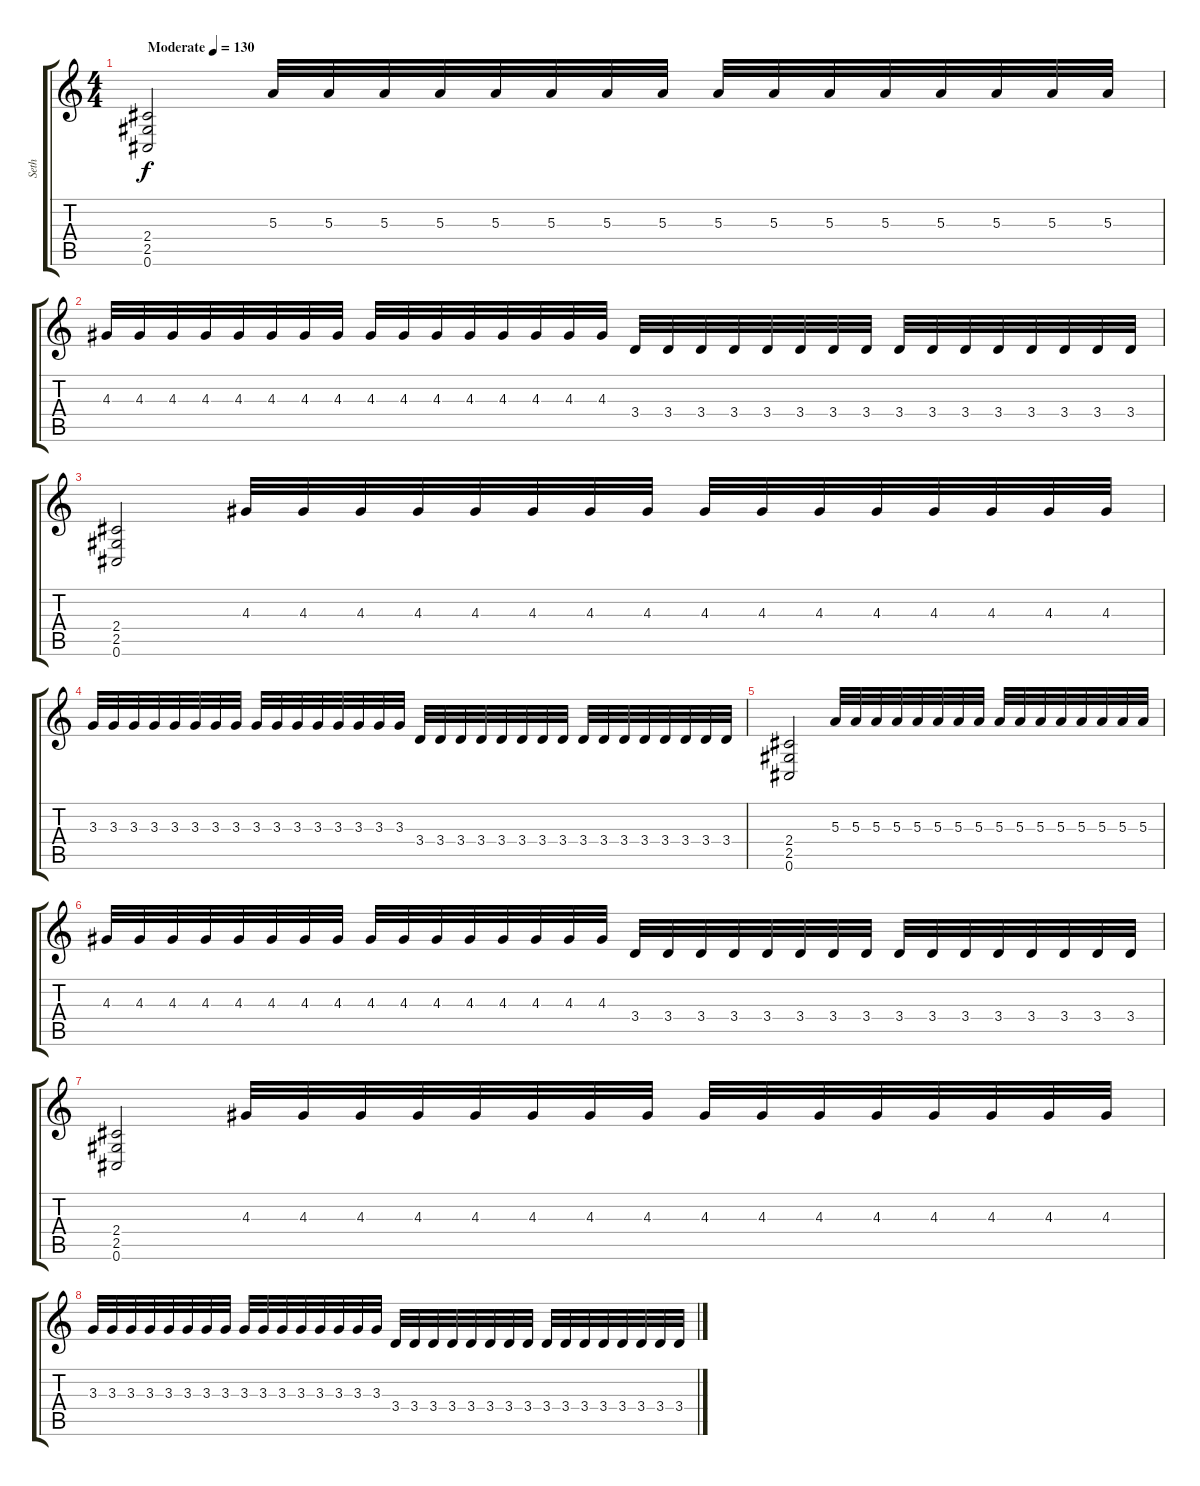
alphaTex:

\track ("Seth" "Seth") {instrument distortionguitar}
\staff {score tabs}
\tuning (Db4 Ab3 E3 B2 Gb2 Db2) {hide}
\ts (4 4)
\tempo (130 "Moderate")
\clef g2
\ks c
(2.4 2.5 0.6).2{dy f instrument distortionguitar} 5.3.32 5.3.32 5.3.32 5.3.32 5.3.32 5.3.32 5.3.32 5.3.32 5.3.32 5.3.32 5.3.32 5.3.32 5.3.32 5.3.32 5.3.32 5.3.32 |
4.3.32 4.3.32 4.3.32 4.3.32 4.3.32 4.3.32 4.3.32 4.3.32 4.3.32 4.3.32 4.3.32 4.3.32 4.3.32 4.3.32 4.3.32 4.3.32 3.4.32 3.4.32 3.4.32 3.4.32 3.4.32 3.4.32 3.4.32 3.4.32 3.4.32 3.4.32 3.4.32 3.4.32 3.4.32 3.4.32 3.4.32 3.4.32 |
(2.4 2.5 0.6).2 4.3.32 4.3.32 4.3.32 4.3.32 4.3.32 4.3.32 4.3.32 4.3.32 4.3.32 4.3.32 4.3.32 4.3.32 4.3.32 4.3.32 4.3.32 4.3.32 |
3.3.32 3.3.32 3.3.32 3.3.32 3.3.32 3.3.32 3.3.32 3.3.32 3.3.32 3.3.32 3.3.32 3.3.32 3.3.32 3.3.32 3.3.32 3.3.32 3.4.32 3.4.32 3.4.32 3.4.32 3.4.32 3.4.32 3.4.32 3.4.32 3.4.32 3.4.32 3.4.32 3.4.32 3.4.32 3.4.32 3.4.32 3.4.32 |
(2.4 2.5 0.6).2 5.3.32 5.3.32 5.3.32 5.3.32 5.3.32 5.3.32 5.3.32 5.3.32 5.3.32 5.3.32 5.3.32 5.3.32 5.3.32 5.3.32 5.3.32 5.3.32 |
4.3.32 4.3.32 4.3.32 4.3.32 4.3.32 4.3.32 4.3.32 4.3.32 4.3.32 4.3.32 4.3.32 4.3.32 4.3.32 4.3.32 4.3.32 4.3.32 3.4.32 3.4.32 3.4.32 3.4.32 3.4.32 3.4.32 3.4.32 3.4.32 3.4.32 3.4.32 3.4.32 3.4.32 3.4.32 3.4.32 3.4.32 3.4.32 |
(2.4 2.5 0.6).2 4.3.32 4.3.32 4.3.32 4.3.32 4.3.32 4.3.32 4.3.32 4.3.32 4.3.32 4.3.32 4.3.32 4.3.32 4.3.32 4.3.32 4.3.32 4.3.32 |
3.3.32 3.3.32 3.3.32 3.3.32 3.3.32 3.3.32 3.3.32 3.3.32 3.3.32 3.3.32 3.3.32 3.3.32 3.3.32 3.3.32 3.3.32 3.3.32 3.4.32 3.4.32 3.4.32 3.4.32 3.4.32 3.4.32 3.4.32 3.4.32 3.4.32 3.4.32 3.4.32 3.4.32 3.4.32 3.4.32 3.4.32 3.4.32
